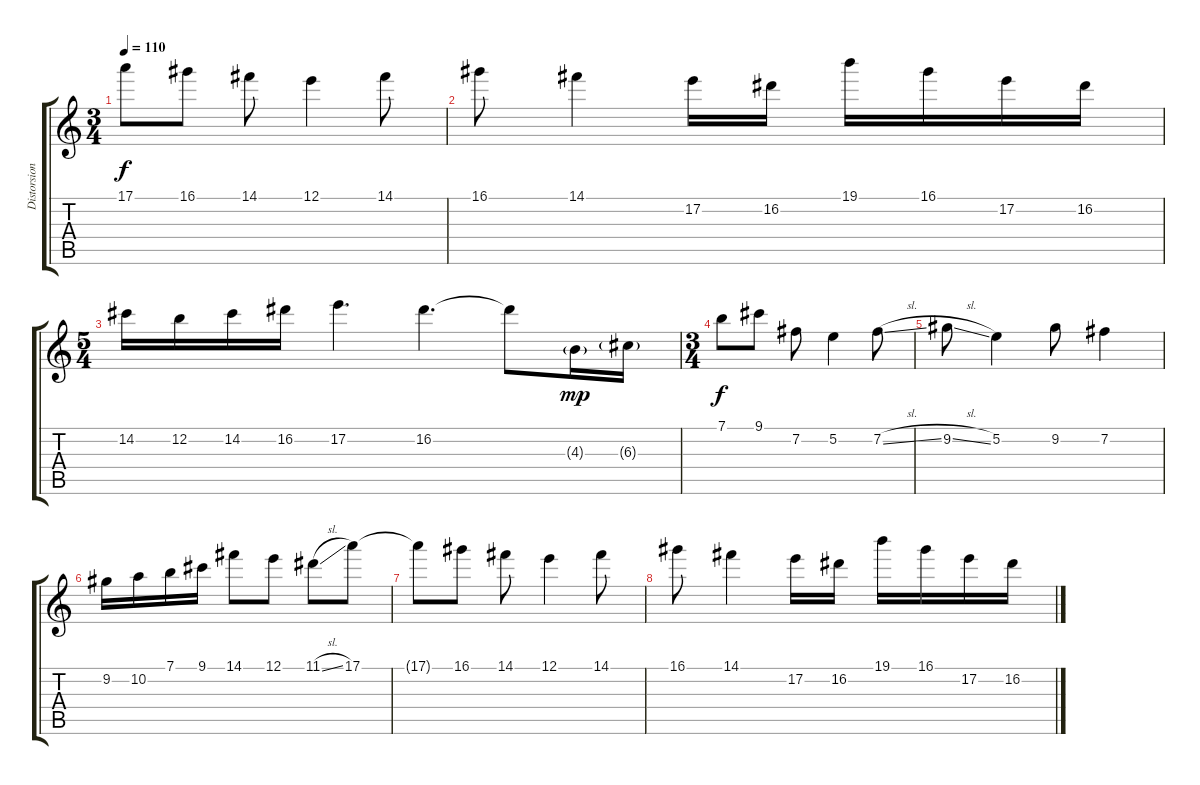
\track ("Distorsion Guitar" "Distorsion") {instrument overdrivenguitar}
\staff {score tabs}
\tuning (E4 B3 G3 D3 A2 E2) {hide}
\ts (3 4)
\tempo 110
\clef g2
\ks c
17.1{t}.8{dy f} 16.1.8 14.1.8 12.1.4 14.1.8 |
16.1.8 14.1.4 17.2.16 16.2.16 19.1.16 16.1.16 17.2.16 16.2.16 |
\ts (5 4)
14.2.16 12.2.16 14.2.16 16.2.16 17.2.4{d} 16.2.4{d} 16.2{t}.8 4.3{g}.16{dy mp} 6.3{g}.16 |
\ts (3 4)
7.1.8{dy f} 9.1.8 7.2.8 5.2.4 7.2{sl}.8 |
9.2{sl}.8 5.2.4 9.2.8 7.2.4 |
9.2.16 10.2.16 7.1.16 9.1.16 14.1.8 12.1.8 11.1{sl}.8 17.1.8 |
17.1{t}.8 16.1.8 14.1.8 12.1.4 14.1.8 |
16.1.8 14.1.4 17.2.16 16.2.16 19.1.16 16.1.16 17.2.16 16.2.16
